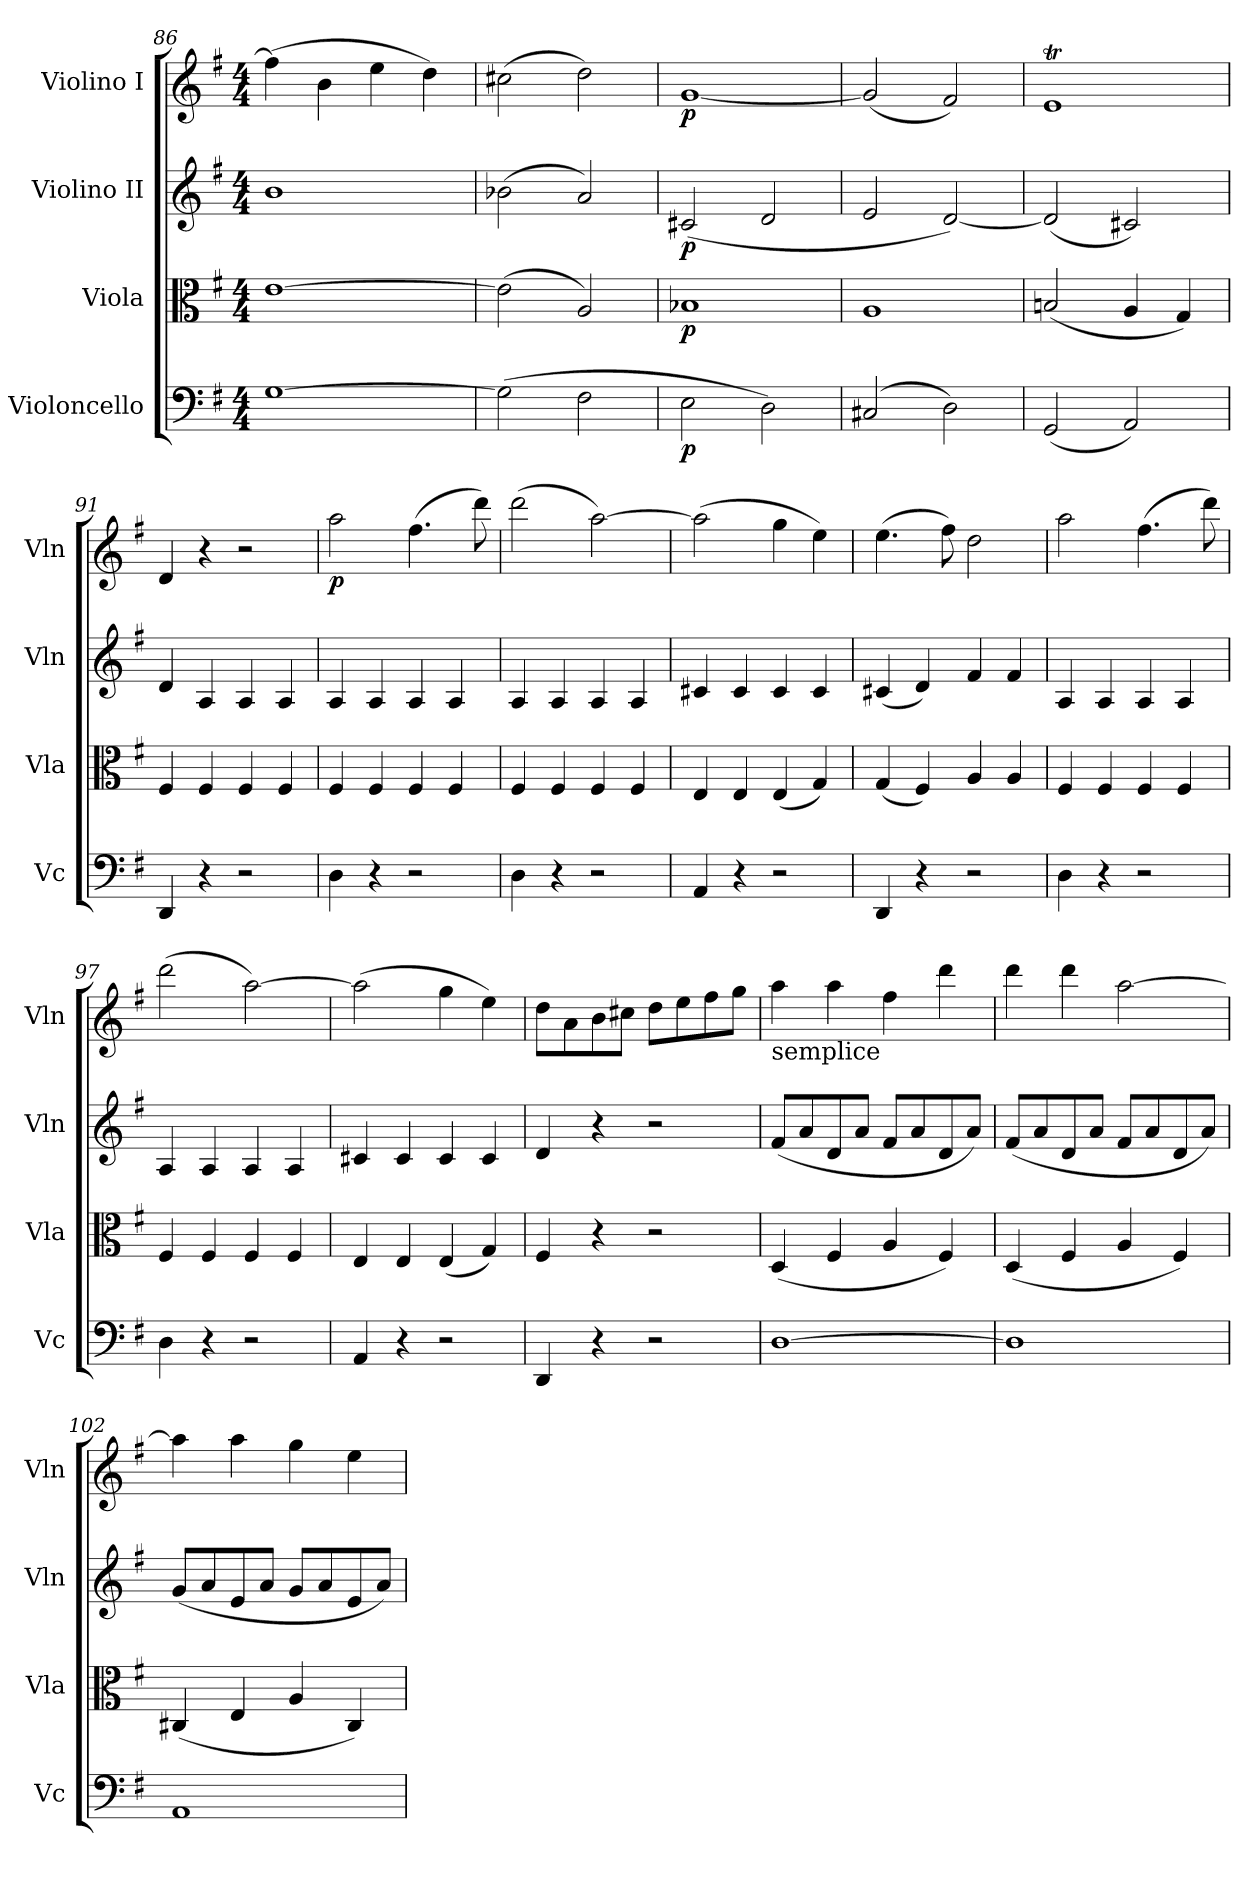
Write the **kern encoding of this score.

**kern	**dynam	**kern	**dynam	**kern	**dynam	**kern	**dynam
*part4	*part4	*part3	*part3	*part2	*part2	*part1	*part1
*staff4	*staff4	*staff3	*staff3	*staff2	*staff2	*staff1	*staff1
*I"Violoncello	*	*I"Viola	*	*I"Violino II	*	*I"Violino I	*
*I'Vc	*	*I'Vla	*	*I'Vln	*	*I'Vln	*
*clefF4	*	*clefC3	*	*clefG2	*	*clefG2	*
*k[f#]	*	*k[f#]	*	*k[f#]	*	*k[f#]	*
*G:	*	*G:	*	*G:	*	*G:	*
*M4/4	*	*M4/4	*	*M4/4	*	*M4/4	*
=86	=86	=86	=86	=86	=86	=86	=86
[1G	.	[1e	.	1b	.	(4ff#]	.
.	.	.	.	.	.	4b	.
.	.	.	.	.	.	4ee	.
.	.	.	.	.	.	4dd)	.
=87	=87	=87	=87	=87	=87	=87	=87
(2G]	.	(2e]	.	(2b-X	.	(2cc#X	.
2F#	.	2A)	.	2a)	.	2dd)	.
=88	=88	=88	=88	=88	=88	=88	=88
2E	p	1B-X	p	(2c#X	p	[1g	p
2D)	.	.	.	2d	.	.	.
!!LO:LB:g=z
=89	=89	=89	=89	=89	=89	=89	=89
(2C#X	.	1A	.	2e	.	(2g]	.
2D)	.	.	.	[2d)	.	2f#)	.
=90	=90	=90	=90	=90	=90	=90	=90
(2GG	.	(2Bn	.	(2d]	.	1eT	.
2AA)	.	4A	.	2c#X)	.	.	.
.	.	4G)	.	.	.	.	.
=91	=91	=91	=91	=91	=91	=91	=91
4DD	.	4F#	.	4d	.	4d	.
4r	.	4F#	.	4A	.	4r	.
2r	.	4F#	.	4A	.	2r	.
.	.	4F#	.	4A	.	.	.
=92	=92	=92	=92	=92	=92	=92	=92
4D	.	4F#	.	4A	.	2aa	p
4r	.	4F#	.	4A	.	.	.
2r	.	4F#	.	4A	.	(4.ff#	.
.	.	4F#	.	4A	.	.	.
.	.	.	.	.	.	8ddd)	.
=93	=93	=93	=93	=93	=93	=93	=93
4D	.	4F#	.	4A	.	(2ddd	.
4r	.	4F#	.	4A	.	.	.
2r	.	4F#	.	4A	.	[2aa)	.
.	.	4F#	.	4A	.	.	.
=94	=94	=94	=94	=94	=94	=94	=94
4AA	.	4E	.	4c#X	.	(2aa]	.
4r	.	4E	.	4c#	.	.	.
2r	.	(4E	.	4c#	.	4gg	.
.	.	4G)	.	4c#	.	4ee)	.
=95	=95	=95	=95	=95	=95	=95	=95
4DD	.	(4G	.	(4c#X	.	(4.ee	.
4r	.	4F#)	.	4d)	.	.	.
.	.	.	.	.	.	8ff#)	.
2r	.	4A	.	4f#	.	2dd	.
.	.	4A	.	4f#	.	.	.
=96	=96	=96	=96	=96	=96	=96	=96
4D	.	4F#	.	4A	.	2aa	.
4r	.	4F#	.	4A	.	.	.
2r	.	4F#	.	4A	.	(4.ff#	.
.	.	4F#	.	4A	.	.	.
.	.	.	.	.	.	8ddd)	.
=97	=97	=97	=97	=97	=97	=97	=97
4D	.	4F#	.	4A	.	(2ddd	.
4r	.	4F#	.	4A	.	.	.
2r	.	4F#	.	4A	.	[2aa)	.
.	.	4F#	.	4A	.	.	.
=98	=98	=98	=98	=98	=98	=98	=98
4AA	.	4E	.	4c#X	.	(2aa]	.
4r	.	4E	.	4c#	.	.	.
2r	.	(4E	.	4c#	.	4gg	.
.	.	4G)	.	4c#	.	4ee)	.
!!LO:LB:g=z
=99	=99	=99	=99	=99	=99	=99	=99
4DD	.	4F#	.	4d	.	8ddL	.
.	.	.	.	.	.	8a	.
4r	.	4r	.	4r	.	8b	.
.	.	.	.	.	.	8cc#XJ	.
2r	.	2r	.	2r	.	8ddL	.
.	.	.	.	.	.	8ee	.
.	.	.	.	.	.	8ff#	.
.	.	.	.	.	.	8ggJ	.
=100	=100	=100	=100	=100	=100	=100	=100
!	!	!	!	!	!	!LO:TX:b:t=semplice	!
[1D	.	(4D	.	(8f#L	.	4aa	.
.	.	.	.	8a	.	.	.
.	.	4F#	.	8d	.	4aa	.
.	.	.	.	8aJ	.	.	.
.	.	4A	.	8f#L	.	4ff#	.
.	.	.	.	8a	.	.	.
.	.	4F#)	.	8d	.	4ddd	.
.	.	.	.	8aJ)	.	.	.
=101	=101	=101	=101	=101	=101	=101	=101
1D]	.	(4D	.	(8f#L	.	4ddd	.
.	.	.	.	8a	.	.	.
.	.	4F#	.	8d	.	4ddd	.
.	.	.	.	8aJ	.	.	.
.	.	4A	.	8f#L	.	[2aa	.
.	.	.	.	8a	.	.	.
.	.	4F#)	.	8d	.	.	.
.	.	.	.	8aJ)	.	.	.
=102	=102	=102	=102	=102	=102	=102	=102
1AA	.	(4C#X	.	(8gL	.	4aa]	.
.	.	.	.	8a	.	.	.
.	.	4E	.	8e	.	4aa	.
.	.	.	.	8aJ	.	.	.
.	.	4A	.	8gL	.	4gg	.
.	.	.	.	8a	.	.	.
.	.	4C#)	.	8e	.	4ee	.
.	.	.	.	8aJ)	.	.	.
=	=	=	=	=	=	=	=
*-	*-	*-	*-	*-	*-	*-	*-
